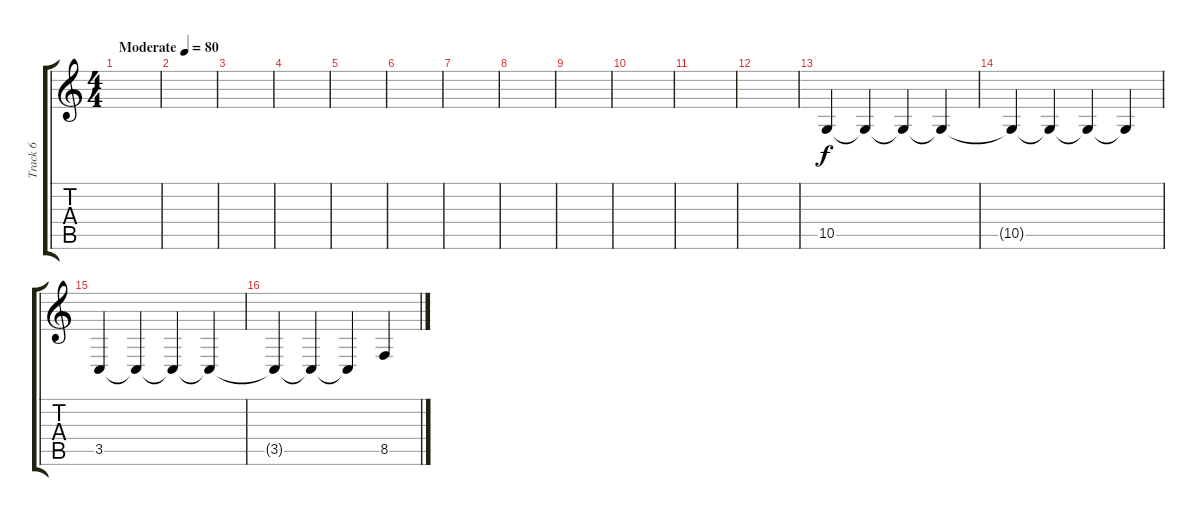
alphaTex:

\track ("Track 6" "Track 6") {instrument stringensemble2}
\staff {score tabs}
\tuning (E4 B3 G3 D3 A2 E2) {hide}
\ts (4 4)
\tempo (80 "Moderate")
\clef g2
\ks c
|
|
|
|
|
|
|
|
|
|
|
|
10.5.4 10.5{t}.4 10.5{t}.4 10.5{t}.4 |
10.5{t}.4 10.5{t}.4 10.5{t}.4 10.5{t}.4 |
3.5.4 3.5{t}.4 3.5{t}.4 3.5{t}.4 |
3.5{t}.4 3.5{t}.4 3.5{t}.4 8.5.4
